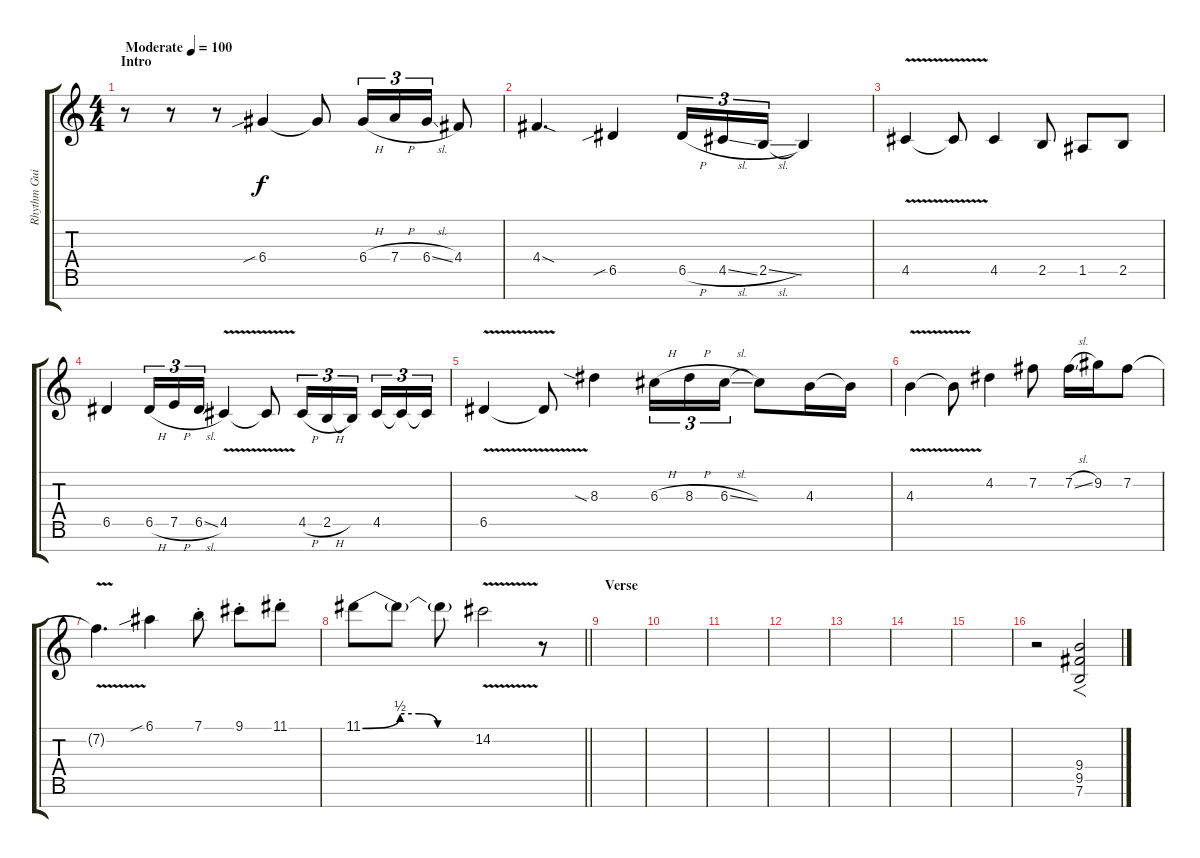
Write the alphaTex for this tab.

\track ("Rhythm Guitar" "Rhythm Gui") {instrument distortionguitar}
\staff {score tabs}
\tuning (E4 B3 G3 D3 A2 E2 B1) {hide}
\ts (4 4)
\section ("" "Intro")
\tempo (100 "Moderate")
\clef g2
\ks c
r.8{dy f instrument distortionguitar} r.8 r.8 6.4{sib}.4 6.4{t}.8 6.4{h}.16{tu (3 2)} 7.4{h}.16{tu (3 2)} 6.4{sl}.16{tu (3 2)} 4.4.8 |
4.4{sod}.4{d} 6.5{sib}.4 6.5{h}.16{tu (3 2)} 4.5{sl}.16{tu (3 2)} 2.5{sl}.16{tu (3 2)} 2.5{t}.4 |
4.5{v}.4 4.5{t}.8 4.5.4 2.5.8 1.5.8 2.5.8 |
6.5.4 6.5{h}.16{tu (3 2)} 7.5{h}.16{tu (3 2)} 6.5{sl}.16{tu (3 2)} 4.5{v}.4 4.5{t}.8 4.5{h}.16{tu (3 2)} 2.5{h}.16{tu (3 2)} 2.5{t}.16{tu (3 2) beam splitsecondary} 4.5.16{tu (3 2)} 4.5{t}.16{tu (3 2)} 4.5{t}.16{tu (3 2)} |
6.5{v}.4 6.5{t}.8 8.3{sia}.4 6.3{h}.16{tu (3 2)} 8.3{h}.16{tu (3 2)} 6.3{sl}.16{tu (3 2)} 6.3{t}.8 4.3.16 4.3{t}.16 |
4.3{v}.4 4.3{t}.8 4.2.4 7.2.8 7.2{sl}.16 9.2.16 7.2.8 |
7.2{v t}.4{d} 6.1{sib}.4 7.1{st}.8 9.1{st}.8 11.1{st}.8 |
\barLineRight lightlight
11.1{be (custom 0 0 20 2 30 2 40 0 60 0)}.8 11.1{t}.8 11.1{t}.8 14.2{v}.2 r.8 |
\section ("" "Verse")
|
|
|
|
|
|
|
r.2 (9.4 9.5 7.6).2{f}
